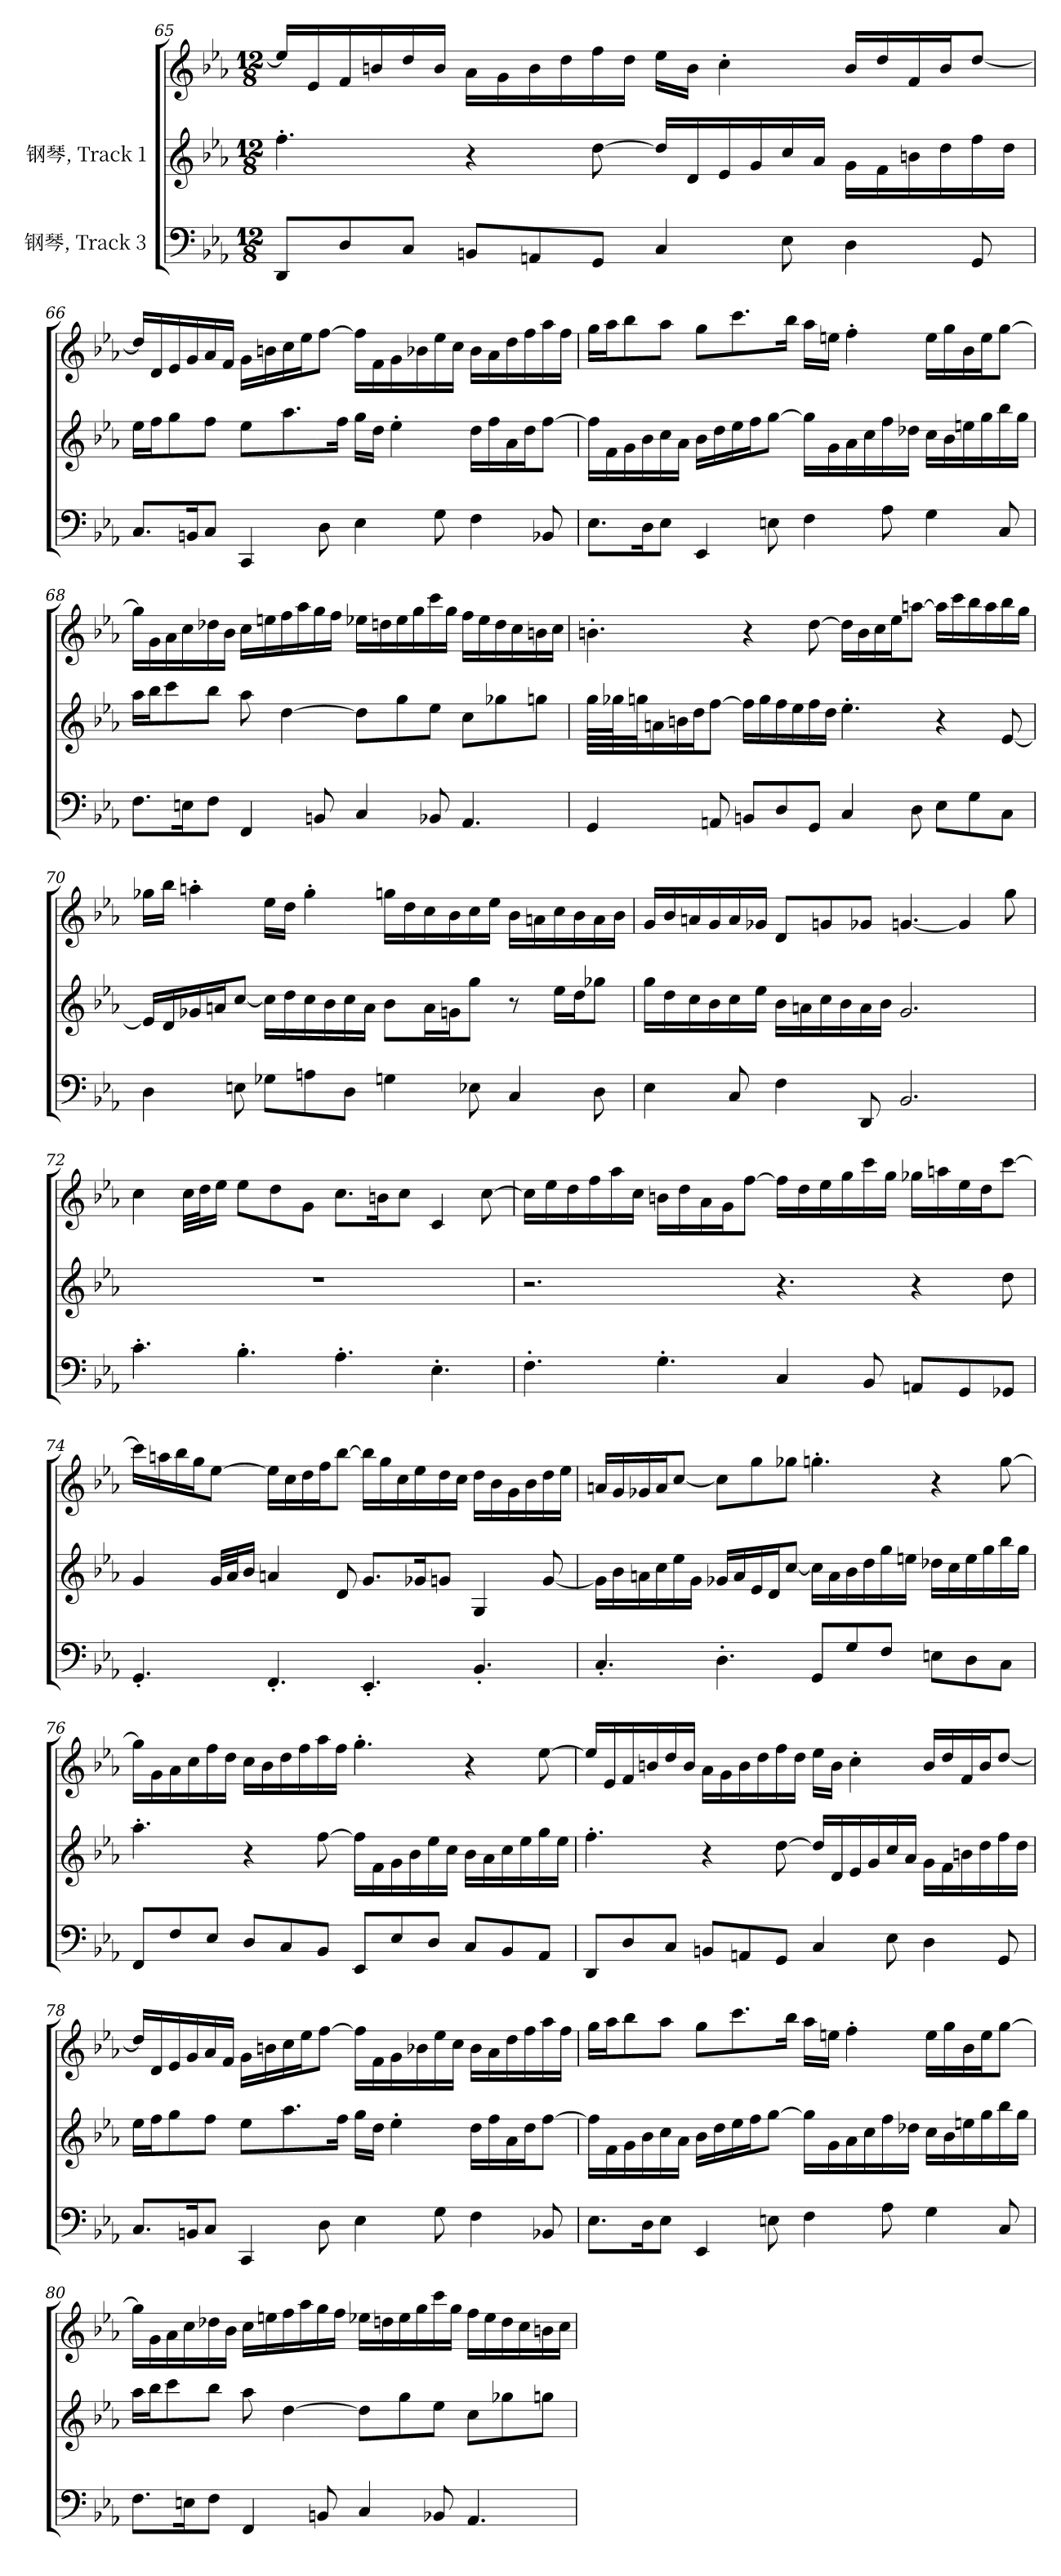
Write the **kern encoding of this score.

**kern	**kern	**kern
*part2	*part1	*part1
*staff3	*staff2	*staff1
*I"钢琴, Track 3	*I"钢琴, Track 1	*
!!LO:LB:g=z
*clefF4	*clefG2	*clefG2
*k[b-e-a-]	*k[b-e-a-]	*k[b-e-a-]
*M12/8	*M12/8	*M12/8
=65	=65	=65
8DD/L	4.ff'\	16ee-/LL]
.	.	16e-/
8D/	.	16f/
.	.	16bn/
8C/J	.	16dd/
.	.	16b/JJ
8BBn/L	4r	16a-\LL
.	.	16g\
8AAn/	.	16b\
.	.	16dd\
8GG/J	[8dd\	16ff\
.	.	16dd\JJ
4C/	16dd/LL]	16ee-\LL
.	16d/	16b\JJ
.	16e-/	4cc'\
.	16g/	.
8E-\	16cc/	.
.	16a-/JJ	.
4D\	16g\LL	16b/LL
.	16f\	16dd/
.	16bn\	16f/
.	16dd\	16b/J
8GG/	16ff\	[8dd/J
.	16dd\JJ	.
!!LO:LB:g=z
=66	=66	=66
8.C/L	16ee-\LL	16dd/LL]
.	16ff\J	16d/
.	8gg\	16e-/
16BBn/K	.	16g/
8C/J	8ff\J	16a-/
.	.	16f/JJ
4CC/	8ee-\L	16g\LL
.	.	16bn\
.	8.aa-\	16cc\
.	.	16ee-\J
8D\	.	[8ff\J
.	16ff\Jk	.
4E-\	16gg\LL	16ff\LL]
.	16dd\JJ	16f\
.	4ee-'\	16g\
.	.	16b-X\
8G\	.	16ee-\
.	.	16cc\JJ
4F\	16dd\LL	16b-\LL
.	16ff\	16a-\
.	16a-\	16dd\
.	16dd\J	16ff\
8BB-X/	[8ff\J	16aa-\
.	.	16ff\JJ
!!LO:LB:g=z
=67	=67	=67
8.E-\L	16ff\LL]	16gg\LL
.	16f\	16aa-\J
.	16g\	8bb-\
16D\K	16b-\	.
8E-\J	16cc\	8aa-\J
.	16a-\JJ	.
4EE-/	16b-\LL	8gg\L
.	16dd\	.
.	16ee-\	8.ccc\
.	16ff\J	.
8En\	[8gg\J	.
.	.	16bb-\Jk
4F\	16gg\LL]	16aa-\LL
.	16g\	16een\JJ
.	16a-\	4ff'\
.	16cc\	.
8A-\	16ff\	.
.	16dd-X\JJ	.
4G\	16cc\LL	16ee\LL
.	16b-\	16gg\
.	16een\	16b-\
.	16gg\	16ee\J
8C/	16bb-\	[8gg\J
.	16gg\JJ	.
!!LO:PB:g=z
=68	=68	=68
8.F\L	16aa-\LL	16gg\LL]
.	16bb-\J	16g\
.	8ccc\	16a-\
16En\K	.	16cc\
8F\J	8bb-\J	16dd-X\
.	.	16b-\JJ
4FF/	8aa-\	16cc\LL
.	.	16een\
.	[4dd\	16ff\
.	.	16aa-\
8BBn/	.	16gg\
.	.	16ff\JJ
4C/	8dd\L]	16ee-X\LL
.	.	16ddn\
.	8gg\	16ee-\
.	.	16gg\
8BB-X/	8ee-\J	16ccc\
.	.	16gg\JJ
4.AA-/	8cc\L	16ff\LL
.	.	16ee-\
.	8gg-X\	16dd\
.	.	16cc\
.	8ggn\J	16bn\
.	.	16cc\JJ
!!LO:LB:g=z
=69	=69	=69
4GG/	64gg\LLLL	4.bn'\
.	64gg-X\J	.
.	32ggn\J	.
.	16an\	.
.	16bn\	.
.	16dd\J	.
8AAn/	[8ff\J	.
8BBn/L	16ff\LL]	4r
.	16gg\	.
8D/	16ff\	.
.	16ee-\	.
8GG/J	16ff\	[8dd\
.	16dd\JJ	.
4C/	4.ee-'\	16dd\LL]
.	.	16b\
.	.	16cc\
.	.	16ee-\J
8D\	.	[8aan\J
8E-\L	4r	16aa\LL]
.	.	16ccc\
8G\	.	16bb-\
.	.	16aa\
8C\J	[8e-/	16bb-\
.	.	16gg\JJ
!!LO:LB:g=z
=70	=70	=70
4D\	16e-/LL]	16gg-X\LL
.	16d/	16bb-\JJ
.	16g-X/	4aan'\
.	16an/J	.
8En\	[8cc/J	.
8G-X\L	16cc\LL]	16ee-\LL
.	16dd\	16dd\JJ
8An\	16cc\	4gg-'\
.	16b-\	.
8D\J	16cc\	.
.	16a\JJ	.
4Gn\	8b-\L	16ggn\LL
.	.	16dd\
.	16a\L	16cc\
.	16gn\J	16b-\
8E-X\	8gg\J	16cc\
.	.	16ee-\JJ
4C/	8r	16b-\LL
.	.	16an\
.	16ee-\LL	16cc\
.	16dd\J	16b-\
8D\	8gg-X\J	16a\
.	.	16b-\JJ
!!LO:LB:g=z
=71	=71	=71
4E-\	16gg\LL	16g/LL
.	16dd\	16b-/
.	16cc\	16an/
.	16b-\	16g/
8C/	16cc\	16a/
.	16ee-\JJ	16g-X/JJ
4F\	16b-\LL	8d/L
.	16an\	.
.	16cc\	8gn/
.	16b-\	.
8DD/	16a\	8g-X/J
.	16b-\JJ	.
2.BB-/	2.g/	[4.gn/
.	.	4g/]
.	.	8gg\
=72	=72	=72
4.c'\	1.r	4cc\
.	.	32cc\LLL
.	.	32dd\J
.	.	16ee-\JJ
4.B-'\	.	8ee-\L
.	.	8dd\
.	.	8g\J
4.A-'\	.	8.cc\L
.	.	16bn\K
.	.	8cc\J
4.E-'\	.	4c/
.	.	[8cc\
!!LO:PB:g=z
=73	=73	=73
4.F'\	2.r	16cc\LL]
.	.	16ee-\
.	.	16dd\
.	.	16ff\
.	.	16aa-\
.	.	16cc\JJ
4.G'\	.	16bn\LL
.	.	16dd\
.	.	16a-\
.	.	16g\J
.	.	[8ff\J
4C/	4.r	16ff\LL]
.	.	16dd\
.	.	16ee-\
.	.	16gg\
8BB-/	.	16ccc\
.	.	16gg\JJ
8AAn/L	4r	16gg-X\LL
.	.	16aan\
8GG/	.	16ee-\
.	.	16dd\J
8GG-X/J	8dd\	[8ccc\J
!!LO:LB:g=z
=74	=74	=74
4.GG'/	4g/	16ccc\LL]
.	.	16aan\
.	.	16bb-\
.	.	16gg\J
.	32g/LLL	[8ee-\J
.	32a-/J	.
.	16b-/JJ	.
4.FF'/	4an/	16ee-\LL]
.	.	16cc\
.	.	16dd\
.	.	16ff\J
.	8d/	[8bb-\J
4.EE-'/	8.g/L	16bb-\LL]
.	.	16gg\
.	.	16cc\
.	16g-X/K	16ee-\
.	8gn/J	16dd\
.	.	16cc\JJ
4.BB-'/	4G/	16dd\LL
.	.	16b-\
.	.	16g\
.	.	16b-\
.	[8g/	16dd\
.	.	16ee-\JJ
!!LO:LB:g=z
=75	=75	=75
4.C'/	16g\LL]	16an/LL
.	16b-\	16g/
.	16an\	16g-X/
.	16cc\	16a/J
.	16ee-\	[8cc/J
.	16g\JJ	.
4.D'\	16g-X/LL	8cc\L]
.	16a/	.
.	16e-/	8gg\
.	16d/J	.
.	[8cc/J	8gg-X\J
8GG/L	16cc\LL]	4.ggn'\
.	16a\	.
8G/	16b-\	.
.	16dd\	.
8F/J	16gg\	.
.	16een\JJ	.
8En\L	16dd-X\LL	4r
.	16cc\	.
8D\	16ee\	.
.	16gg\	.
8C\J	16bb-\	[8gg\
.	16gg\JJ	.
!!LO:LB:g=z
=76	=76	=76
8FF/L	4.aa-'\	16gg\LL]
.	.	16g\
8F/	.	16a-\
.	.	16cc\
8E-/J	.	16ff\
.	.	16dd\JJ
8D/L	4r	16cc\LL
.	.	16b-\
8C/	.	16dd\
.	.	16ff\
8BB-/J	[8ff\	16aa-\
.	.	16ff\JJ
8EE-/L	16ff\LL]	4.gg'\
.	16f\	.
8E-/	16g\	.
.	16b-\	.
8D/J	16ee-\	.
.	16cc\JJ	.
8C/L	16b-\LL	4r
.	16a-\	.
8BB-/	16cc\	.
.	16ee-\	.
8AA-/J	16gg\	[8ee-\
.	16ee-\JJ	.
!!LO:PB:g=z
=77	=77	=77
8DD/L	4.ff'\	16ee-/LL]
.	.	16e-/
8D/	.	16f/
.	.	16bn/
8C/J	.	16dd/
.	.	16b/JJ
8BBn/L	4r	16a-\LL
.	.	16g\
8AAn/	.	16b\
.	.	16dd\
8GG/J	[8dd\	16ff\
.	.	16dd\JJ
4C/	16dd/LL]	16ee-\LL
.	16d/	16b\JJ
.	16e-/	4cc'\
.	16g/	.
8E-\	16cc/	.
.	16a-/JJ	.
4D\	16g\LL	16b/LL
.	16f\	16dd/
.	16bn\	16f/
.	16dd\	16b/J
8GG/	16ff\	[8dd/J
.	16dd\JJ	.
!!LO:LB:g=z
=78	=78	=78
8.C/L	16ee-\LL	16dd/LL]
.	16ff\J	16d/
.	8gg\	16e-/
16BBn/K	.	16g/
8C/J	8ff\J	16a-/
.	.	16f/JJ
4CC/	8ee-\L	16g\LL
.	.	16bn\
.	8.aa-\	16cc\
.	.	16ee-\J
8D\	.	[8ff\J
.	16ff\Jk	.
4E-\	16gg\LL	16ff\LL]
.	16dd\JJ	16f\
.	4ee-'\	16g\
.	.	16b-X\
8G\	.	16ee-\
.	.	16cc\JJ
4F\	16dd\LL	16b-\LL
.	16ff\	16a-\
.	16a-\	16dd\
.	16dd\J	16ff\
8BB-X/	[8ff\J	16aa-\
.	.	16ff\JJ
!!LO:LB:g=z
=79	=79	=79
8.E-\L	16ff\LL]	16gg\LL
.	16f\	16aa-\J
.	16g\	8bb-\
16D\K	16b-\	.
8E-\J	16cc\	8aa-\J
.	16a-\JJ	.
4EE-/	16b-\LL	8gg\L
.	16dd\	.
.	16ee-\	8.ccc\
.	16ff\J	.
8En\	[8gg\J	.
.	.	16bb-\Jk
4F\	16gg\LL]	16aa-\LL
.	16g\	16een\JJ
.	16a-\	4ff'\
.	16cc\	.
8A-\	16ff\	.
.	16dd-X\JJ	.
4G\	16cc\LL	16ee\LL
.	16b-\	16gg\
.	16een\	16b-\
.	16gg\	16ee\J
8C/	16bb-\	[8gg\J
.	16gg\JJ	.
!!LO:LB:g=z
=80	=80	=80
8.F\L	16aa-\LL	16gg\LL]
.	16bb-\J	16g\
.	8ccc\	16a-\
16En\K	.	16cc\
8F\J	8bb-\J	16dd-X\
.	.	16b-\JJ
4FF/	8aa-\	16cc\LL
.	.	16een\
.	[4dd\	16ff\
.	.	16aa-\
8BBn/	.	16gg\
.	.	16ff\JJ
4C/	8dd\L]	16ee-X\LL
.	.	16ddn\
.	8gg\	16ee-\
.	.	16gg\
8BB-X/	8ee-\J	16ccc\
.	.	16gg\JJ
4.AA-/	8cc\L	16ff\LL
.	.	16ee-\
.	8gg-X\	16dd\
.	.	16cc\
.	8ggn\J	16bn\
.	.	16cc\JJ
=	=	=
*-	*-	*-
